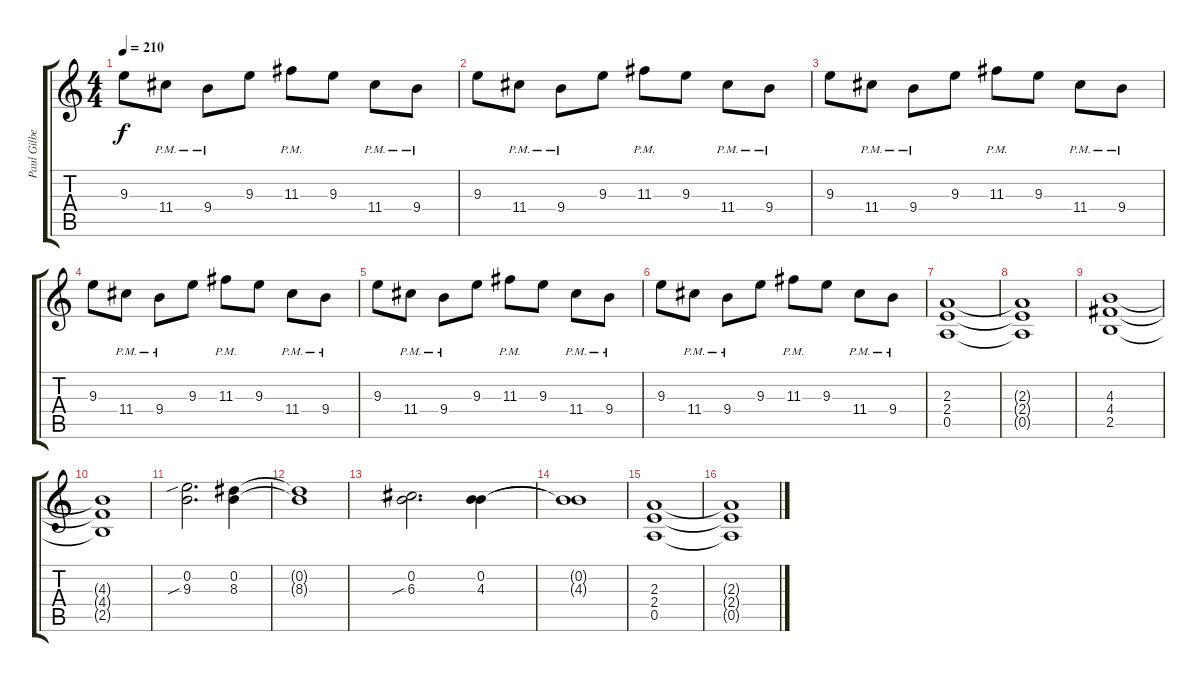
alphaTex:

\track ("Paul Gilbert" "Paul Gilbe") {instrument distortionguitar}
\staff {score tabs}
\tuning (E4 B3 G3 D3 A2 E2) {hide}
\ts (4 4)
\tempo 210
\clef g2
\ks c
9.3.8{dy f} 11.4{pm}.8 9.4{pm}.8 9.3.8 11.3{pm}.8 9.3.8 11.4{pm}.8 9.4{pm}.8 |
9.3.8 11.4{pm}.8 9.4{pm}.8 9.3.8 11.3{pm}.8 9.3.8 11.4{pm}.8 9.4{pm}.8 |
9.3.8 11.4{pm}.8 9.4{pm}.8 9.3.8 11.3{pm}.8 9.3.8 11.4{pm}.8 9.4{pm}.8 |
9.3.8 11.4{pm}.8 9.4{pm}.8 9.3.8 11.3{pm}.8 9.3.8 11.4{pm}.8 9.4{pm}.8 |
9.3.8 11.4{pm}.8 9.4{pm}.8 9.3.8 11.3{pm}.8 9.3.8 11.4{pm}.8 9.4{pm}.8 |
9.3.8 11.4{pm}.8 9.4{pm}.8 9.3.8 11.3{pm}.8 9.3.8 11.4{pm}.8 9.4{pm}.8 |
(2.3 2.4 0.5).1 |
(2.3{t} 2.4{t} 0.5{t}).1 |
(4.3 4.4 2.5).1 |
(4.3{t} 4.4{t} 2.5{t}).1 |
(0.2 9.3{sib}).2{d} (0.2 8.3).4 |
(0.2{t} 8.3{t}).1 |
(0.2 6.3{sib}).2{d} (0.2 4.3).4 |
(0.2{t} 4.3{t}).1 |
(2.3 2.4 0.5).1 |
(2.3{t} 2.4{t} 0.5{t}).1
